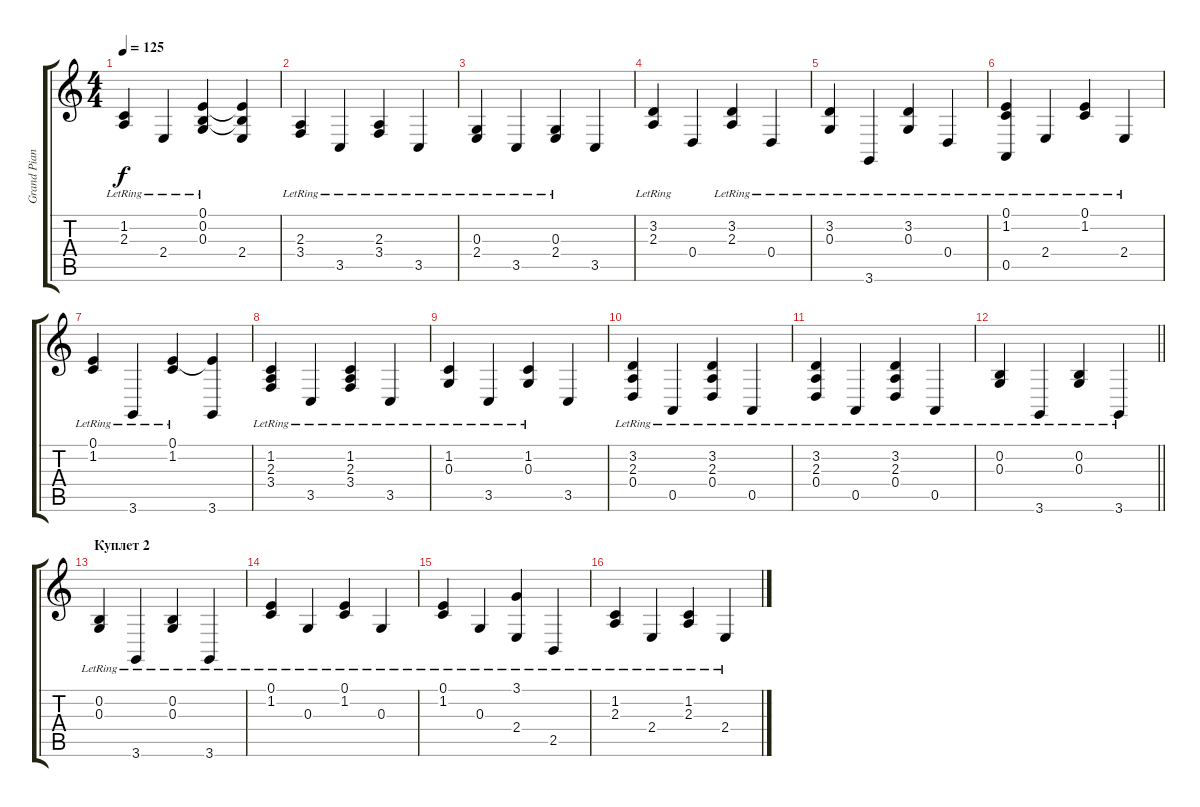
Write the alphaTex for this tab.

\track ("Grand Piano" "Grand Pian") {instrument acousticgrandpiano}
\staff {score tabs}
\tuning (E4 B3 G3 D3 A2 E2) {hide}
\ts (4 4)
\tempo 125
\clef g2
\ks c
(1.2{lr} 2.3{lr}).4{dy f} 2.4{lr}.4 (0.1 0.2 0.3{lr}).4 (0.1{t} 0.2{t} 2.4).4 |
(2.3 3.4{lr}).4 3.5{lr}.4 (2.3{lr} 3.4{lr}).4 3.5{lr}.4 |
(0.3 2.4{lr}).4 3.5{lr}.4 (0.3{lr} 2.4{lr}).4 3.5.4 |
(3.2{lr} 2.3{lr}).4 0.4.4 (3.2{lr} 2.3{lr}).4 0.4{lr}.4 |
(3.2{lr} 0.3{lr}).4 3.6{lr}.4 (3.2{lr} 0.3{lr}).4 0.4{lr}.4 |
(0.1{lr} 1.2{lr} 0.5{lr}).4 2.4{lr}.4 (0.1 1.2{lr}).4 2.4{lr}.4 |
(0.1{lr} 1.2{lr}).4 3.6{lr}.4 (0.1 1.2{lr}).4 (0.1{t} 3.6).4 |
(1.2 2.3{lr} 3.4{lr}).4 3.5{lr}.4 (1.2{lr} 2.3{lr} 3.4{lr}).4 3.5{lr}.4 |
(1.2{lr} 0.3{lr}).4 3.5{lr}.4 (1.2{lr} 0.3{lr}).4 3.5.4 |
(3.2{lr} 2.3{lr} 0.4{lr}).4 0.5{lr}.4 (3.2{lr} 2.3{lr} 0.4{lr}).4 0.5{lr}.4 |
(3.2{lr} 2.3{lr} 0.4{lr}).4 0.5{lr}.4 (3.2{lr} 2.3{lr} 0.4{lr}).4 0.5{lr}.4 |
\barLineRight lightlight
(0.2{lr} 0.3{lr}).4 3.6{lr}.4 (0.2{lr} 0.3{lr}).4 3.6{lr}.4 |
\section ("" "Куплет 2")
(0.2{lr} 0.3{lr}).4 3.6{lr}.4 (0.2{lr} 0.3{lr}).4 3.6{lr}.4 |
(0.1{lr} 1.2{lr}).4 0.3{lr}.4 (0.1{lr} 1.2{lr}).4 0.3{lr}.4 |
(0.1{lr} 1.2{lr}).4 0.3{lr}.4 (3.1{lr} 2.4{lr}).4 2.5{lr}.4 |
(1.2{lr} 2.3{lr}).4 2.4{lr}.4 (1.2{lr} 2.3{lr}).4 2.4{lr}.4
